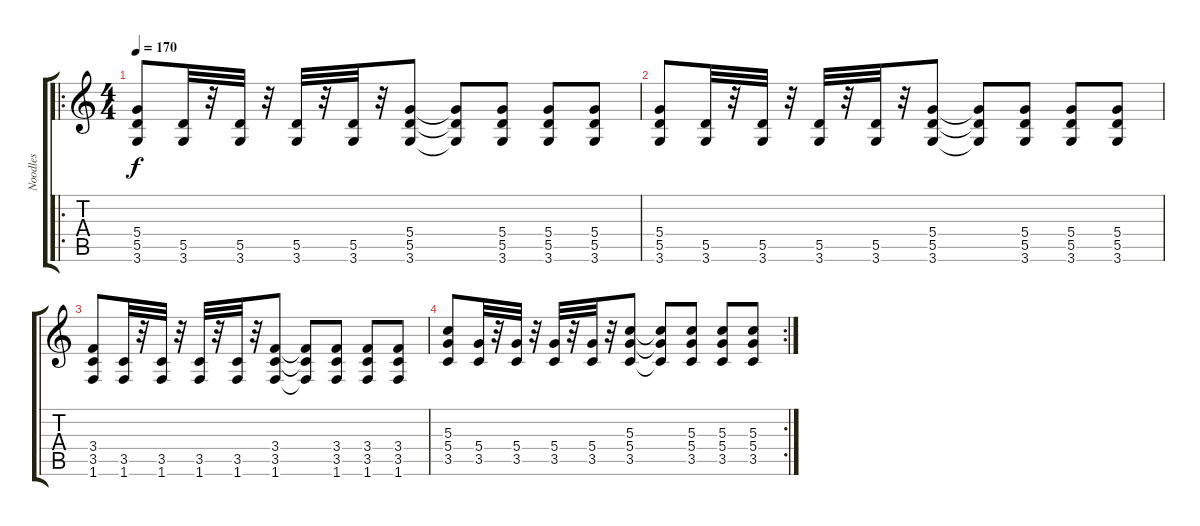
\track ("Noodles" "Noodles") {instrument distortionguitar}
\staff {score tabs}
\tuning (E4 B3 G3 D3 A2 E2) {hide}
\ro
\ts (4 4)
\tempo 170
\clef g2
\ks c
(5.4 5.5 3.6).8{dy f volume 16 instrument distortionguitar} (5.5 3.6).32 r.32 (5.5 3.6).32 r.32 (5.5 3.6).32 r.32 (5.5 3.6).32 r.32 (5.4 5.5 3.6).8 (5.4{t} 5.5{t} 3.6{t}).8 (5.4 5.5 3.6).8 (5.4 5.5 3.6).8 (5.4 5.5 3.6).8 |
(5.4 5.5 3.6).8 (5.5 3.6).32 r.32 (5.5 3.6).32 r.32 (5.5 3.6).32 r.32 (5.5 3.6).32 r.32 (5.4 5.5 3.6).8 (5.4{t} 5.5{t} 3.6{t}).8 (5.4 5.5 3.6).8 (5.4 5.5 3.6).8 (5.4 5.5 3.6).8 |
(3.4 3.5 1.6).8 (3.5 1.6).32 r.32 (3.5 1.6).32 r.32 (3.5 1.6).32 r.32 (3.5 1.6).32 r.32 (3.4 3.5 1.6).8 (3.4{t} 3.5{t} 1.6{t}).8 (3.4 3.5 1.6).8 (3.4 3.5 1.6).8 (3.4 3.5 1.6).8 |
\rc 2
(5.3 5.4 3.5).8 (5.4 3.5).32 r.32 (5.4 3.5).32 r.32 (5.4 3.5).32 r.32 (5.4 3.5).32 r.32 (5.3 5.4 3.5).8 (5.3{t} 5.4{t} 3.5{t}).8 (5.3 5.4 3.5).8 (5.3 5.4 3.5).8 (5.3 5.4 3.5).8
